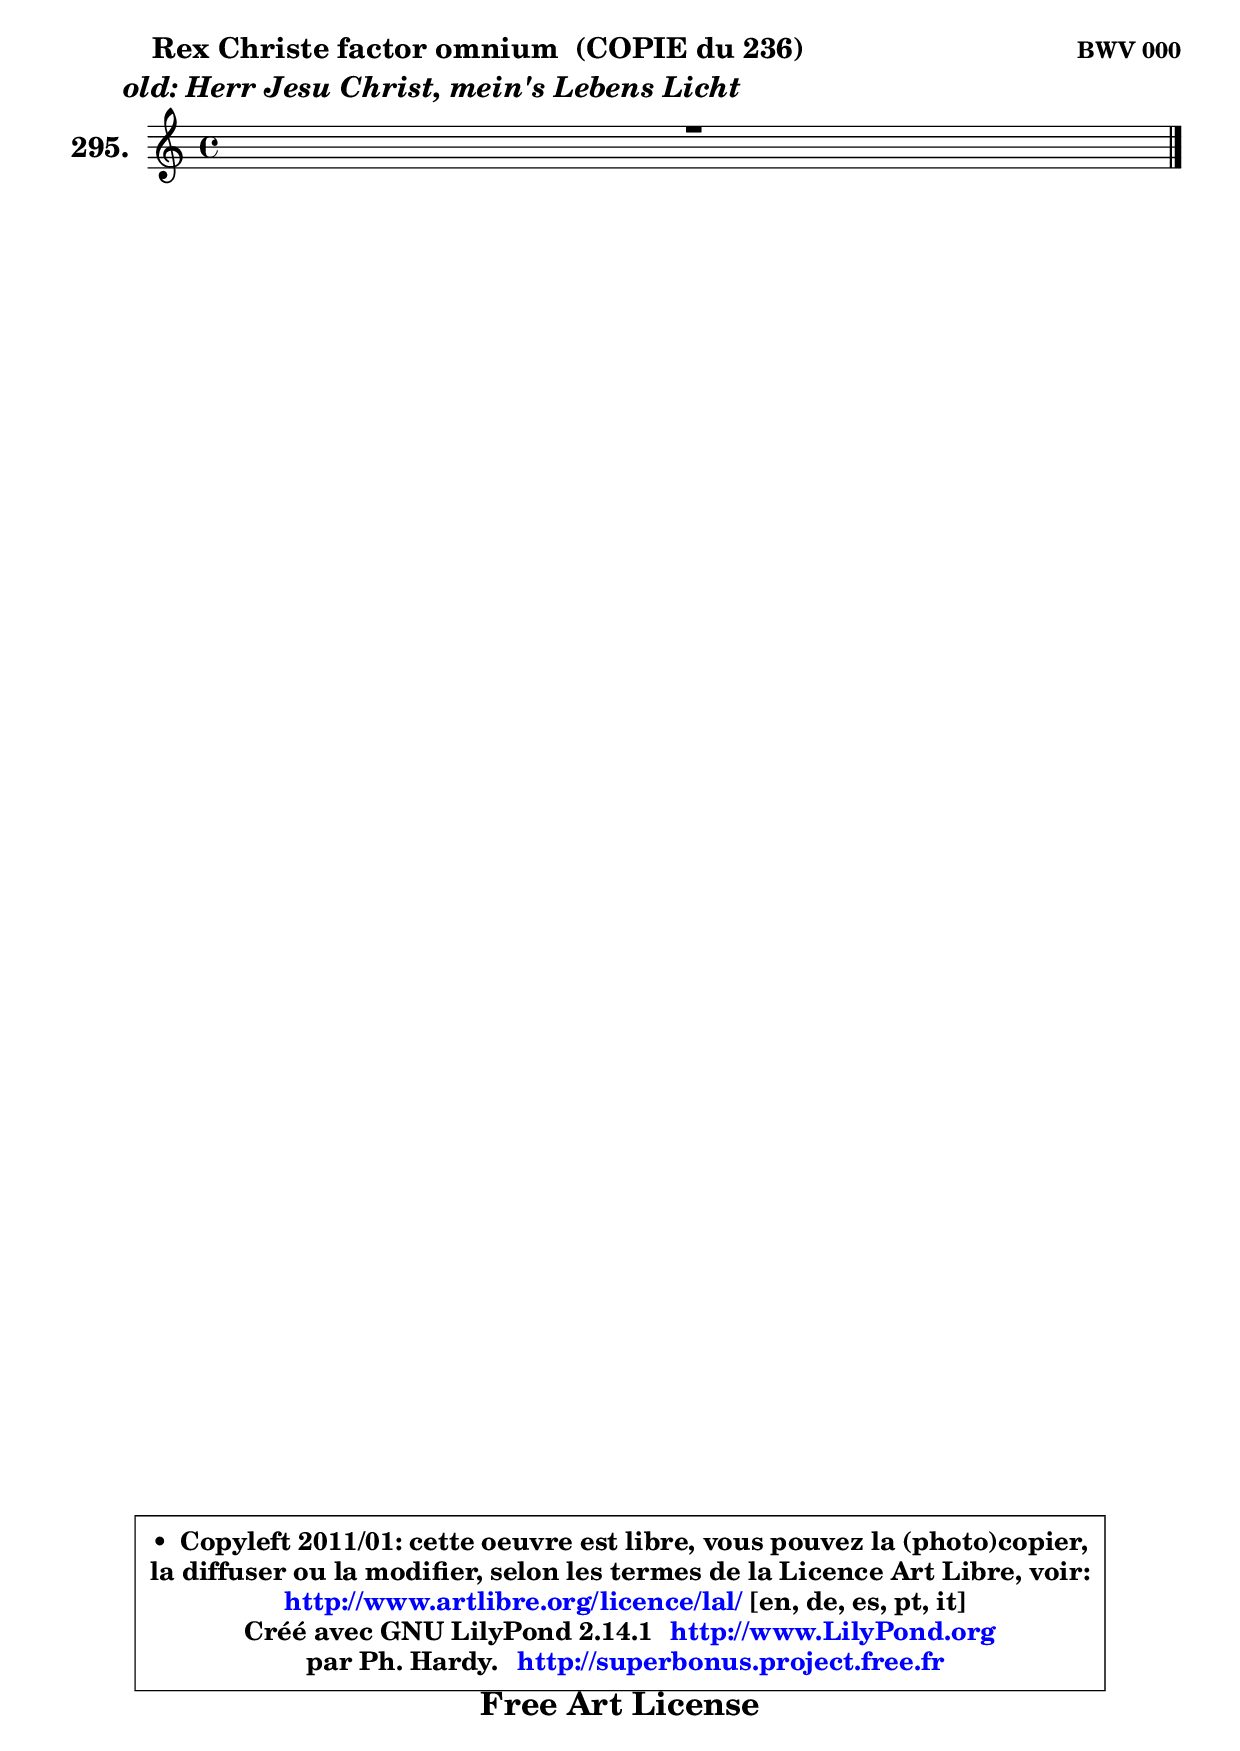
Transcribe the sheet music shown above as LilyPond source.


\version "2.14.1"

    \paper {
%	system-system-spacing #'padding = #0.1
%	score-system-spacing #'padding = #0.1
%	ragged-bottom = ##f
%	ragged-last-bottom = ##f
	ragged-right = ##f
	}

    \header {
      opus = \markup { \bold "BWV 000" }
      piece = \markup { \fontsize #2 \bold \column \center-align { \line { \hspace #9 "Rex Christe factor omnium  (COPIE du 236)" }
                     \line { \italic "old: Herr Jesu Christ, mein's Lebens Licht" }
                 } }
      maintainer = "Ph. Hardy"
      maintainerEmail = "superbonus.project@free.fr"
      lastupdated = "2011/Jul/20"
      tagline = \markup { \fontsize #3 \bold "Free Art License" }
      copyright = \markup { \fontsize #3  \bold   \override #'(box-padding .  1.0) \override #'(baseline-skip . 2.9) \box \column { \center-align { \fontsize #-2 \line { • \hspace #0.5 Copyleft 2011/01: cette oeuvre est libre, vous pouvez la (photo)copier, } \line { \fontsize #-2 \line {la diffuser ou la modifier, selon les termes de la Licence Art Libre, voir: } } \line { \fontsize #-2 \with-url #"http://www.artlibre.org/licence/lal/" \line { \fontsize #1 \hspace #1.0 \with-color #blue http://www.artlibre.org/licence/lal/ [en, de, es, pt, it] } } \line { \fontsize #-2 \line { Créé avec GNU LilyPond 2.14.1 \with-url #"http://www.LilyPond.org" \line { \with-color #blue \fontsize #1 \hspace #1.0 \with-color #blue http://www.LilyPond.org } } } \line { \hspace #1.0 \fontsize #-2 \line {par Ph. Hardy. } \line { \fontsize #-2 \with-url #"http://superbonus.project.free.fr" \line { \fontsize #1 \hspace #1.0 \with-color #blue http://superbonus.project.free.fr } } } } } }

	  }

  guidemidi = {
	\tempo 4 = 78

	}

  upper = {
	\time 4/4
	\key c \major
	\clef treble
	\voiceOne
	<< { 
	% SOPRANO
	\set Voice.midiInstrument = "acoustic grand"
	\relative c' {
	R1 |
        \bar "|."
	} % fin de relative
	}

%	\context Voice="1" { \voiceTwo 
%	% ALTO
%	\set Voice.midiInstrument = "acoustic grand"
%	\relative c' {
%	
%        \bar "|."
%	} % fin de relative
%	\oneVoice
%	} >>
 >>
	}

    lower = {
	\time 4/4
	\key c \major
	\clef bass
	\voiceOne
	<< { 
	% TENOR
	\set Voice.midiInstrument = "acoustic grand"
	\relative c' {
	R1 |
        \bar "|."
	} % fin de relative
	}
	\context Voice="1" { \voiceTwo 
	% BASS
	\set Voice.midiInstrument = "acoustic grand"
	\relative c {
        
        \bar "|."
	} % fin de relative
	\oneVoice
	} >>
	}


    \score { 

	\new PianoStaff <<
	\set PianoStaff.instrumentName = \markup { \bold \huge "295." }
	\new Staff = "upper" \upper
%	\new Staff = "lower" \lower
	>>

    \layout {
%	ragged-last = ##f
	   }

         } % fin de score

  \score {
\unfoldRepeats { << \guidemidi \upper >> }
    \midi {
    \context {
     \Staff
      \remove "Staff_performer"
               }

     \context {
      \Voice
       \consists "Staff_performer"
                }

     \context { 
      \Score
      tempoWholesPerMinute = #(ly:make-moment 78 4)
		}
	    }
	}


